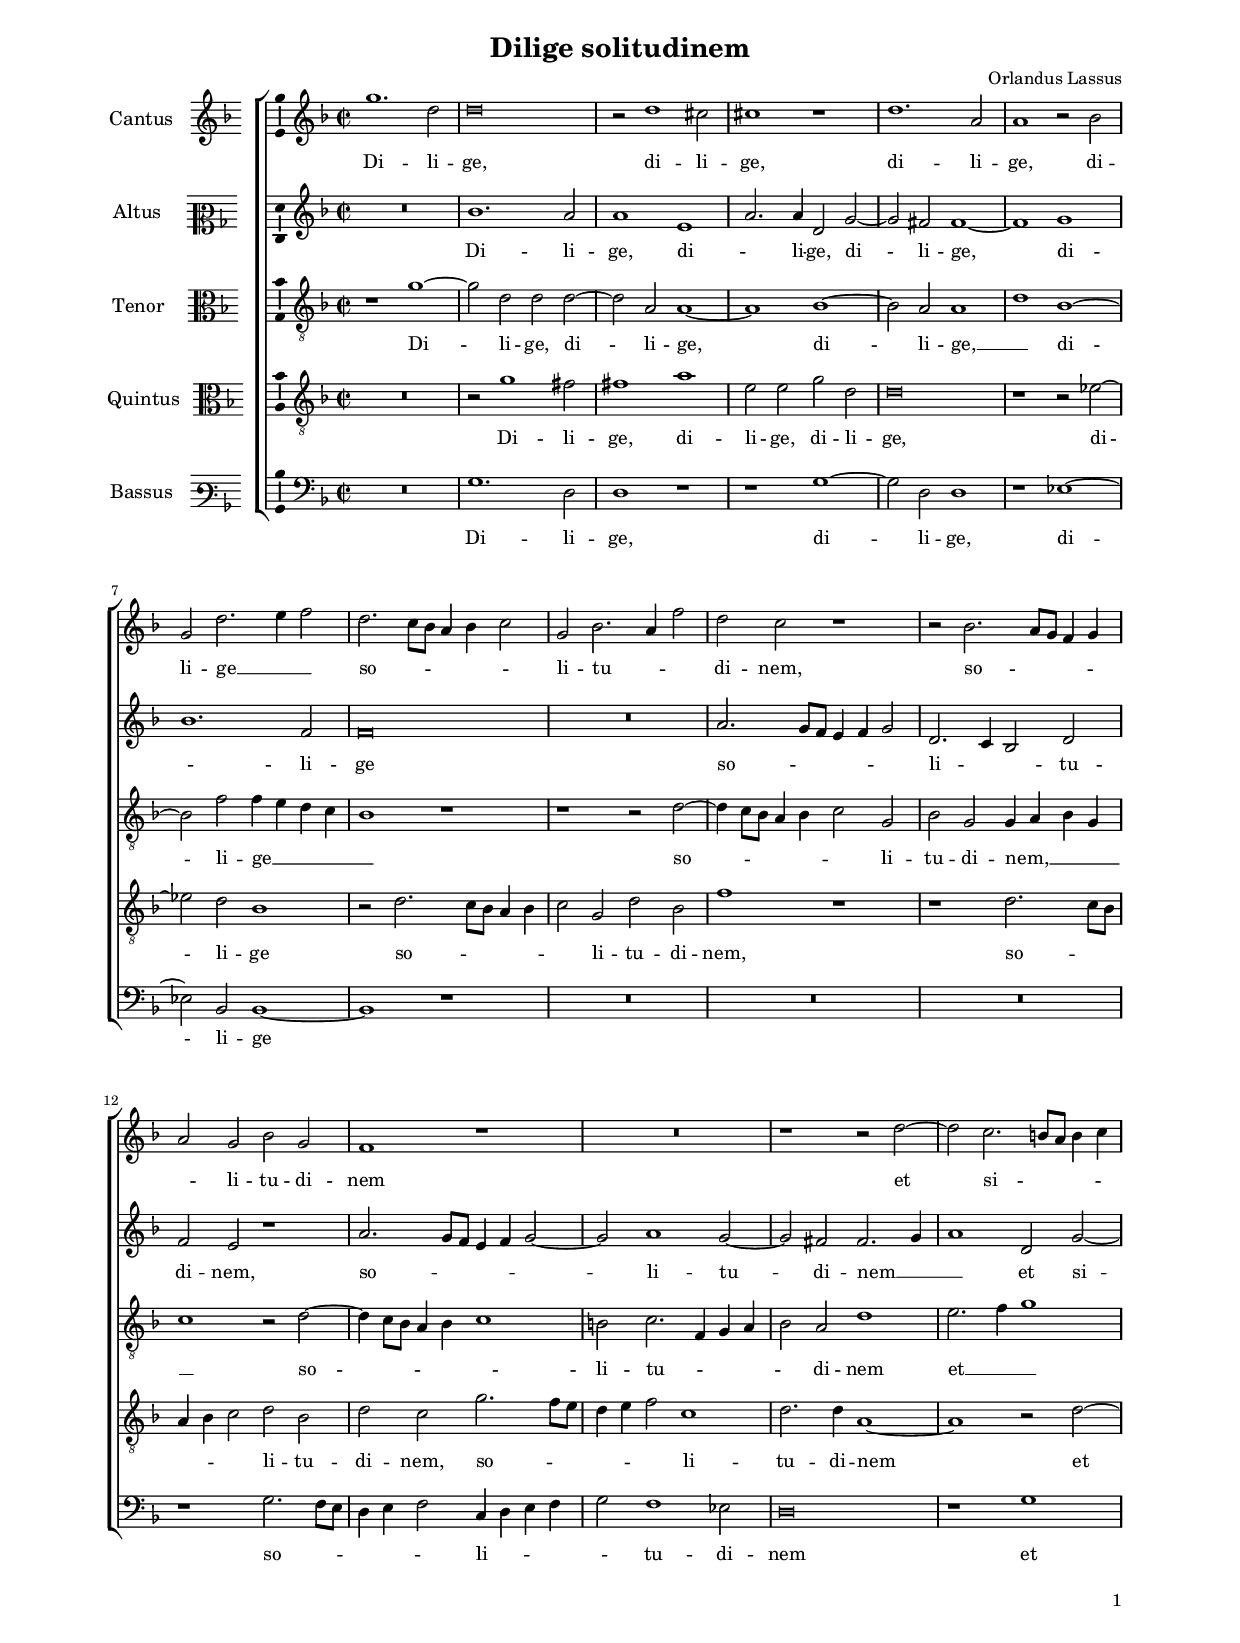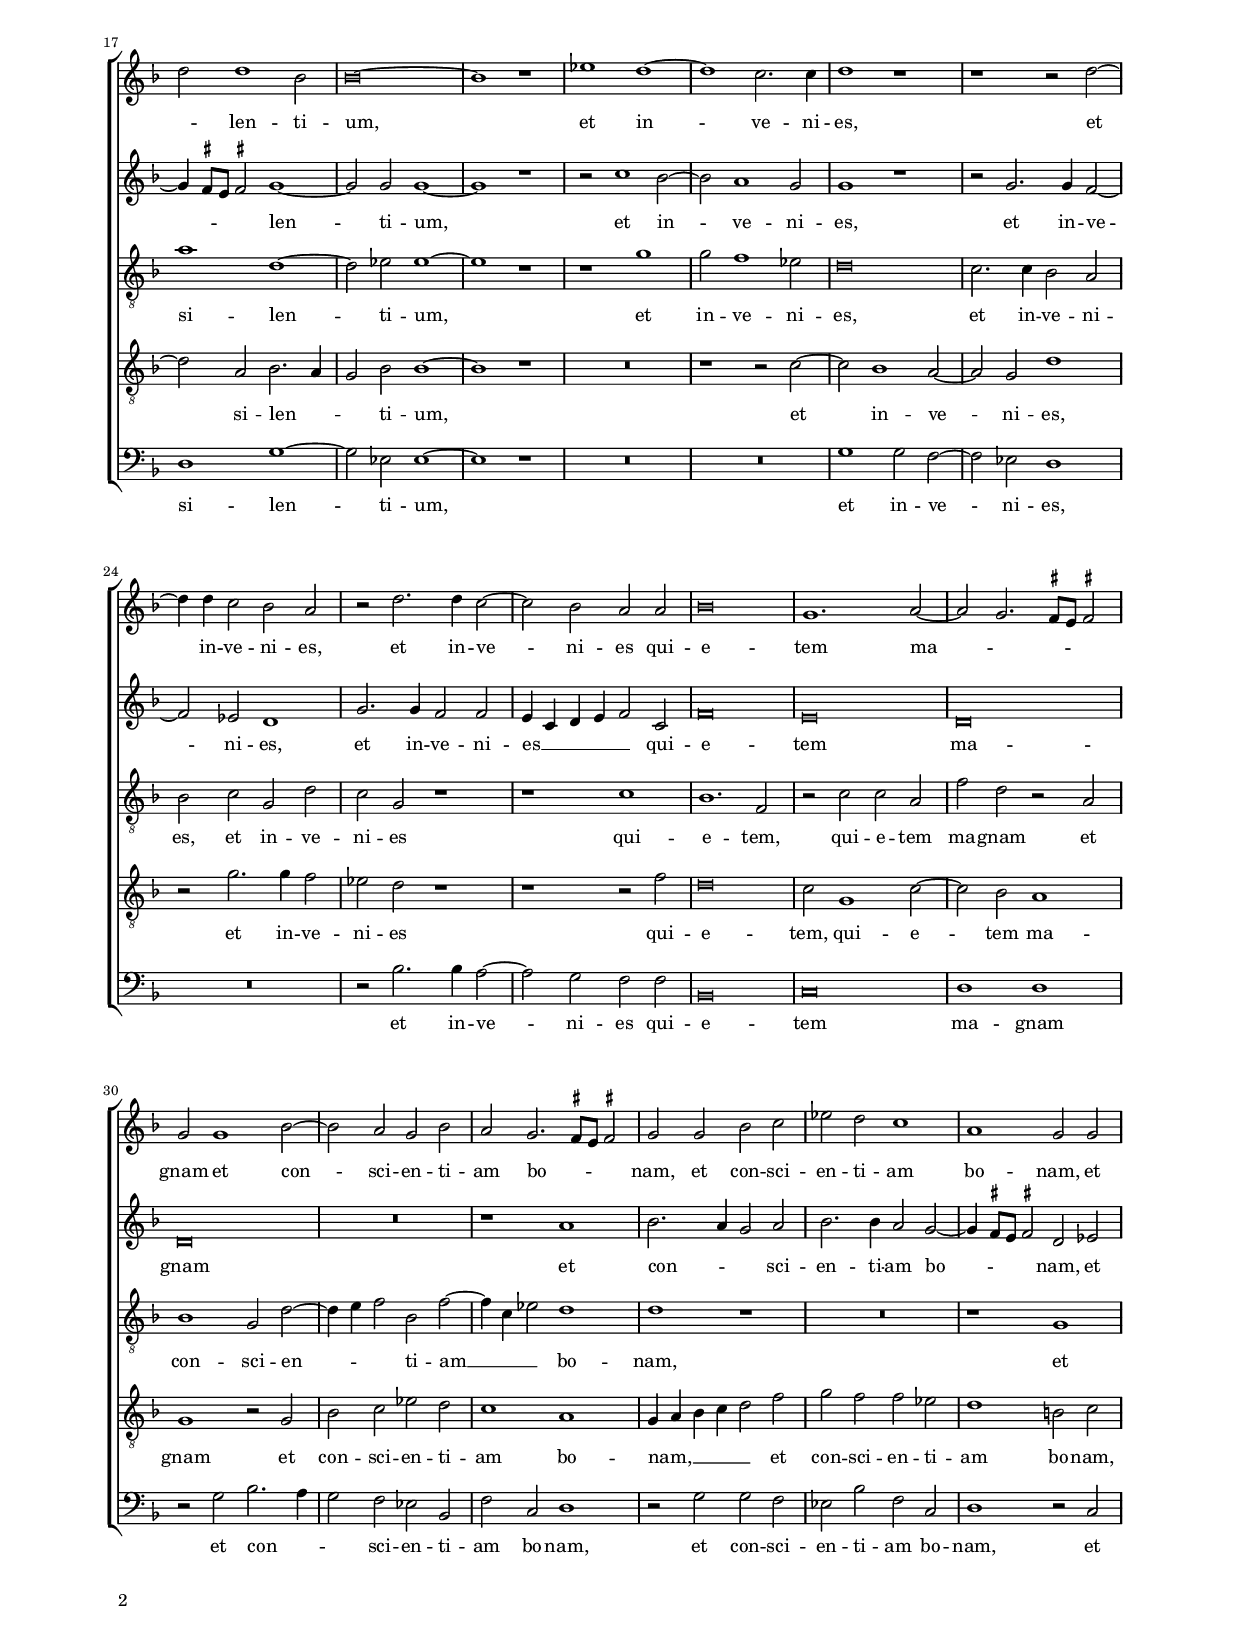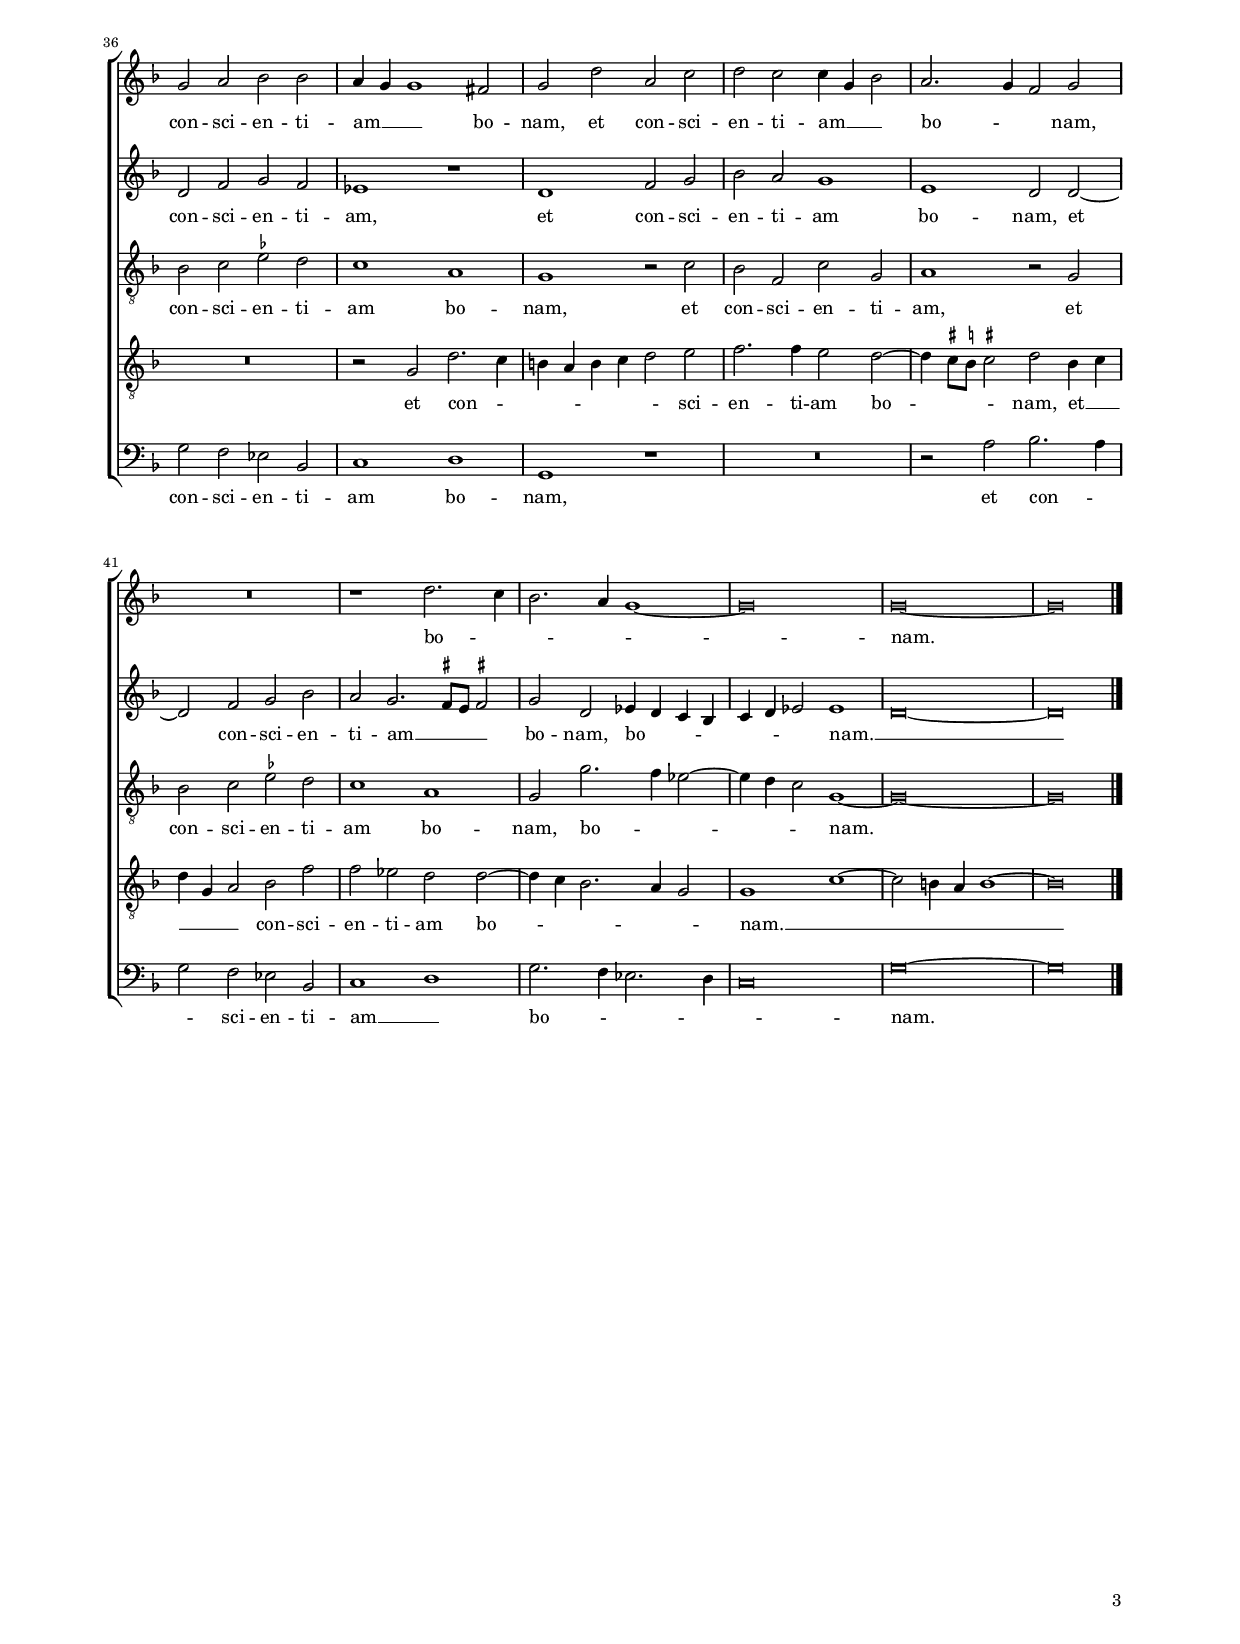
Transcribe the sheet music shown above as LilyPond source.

\header
{
  title="Dilige solitudinem"
  composer="Orlandus Lassus"
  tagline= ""
}

\version "2.20.0"
\language deutsch
#(set-global-staff-size 15)
% #(set-default-paper-size "letter")
#(ly:set-option 'point-and-click #f)


\paper
	{
	top-margin = 1.8 \cm
	bottom-margin = 1.2 \cm
	left-margin = 2 \cm
	right-margin = 2 \cm
	ragged-bottom = ##f
	ragged-last-bottom = ##t
	print-page-number = ##f
	system-system-spacing = #'((basic-distance . 17) (minimum-distance . 14) (padding . 7) (strechability . 150))
    oddFooterMarkup=\markup   \fill-line { "" \fromproperty #'page:page-number-string }
    evenFooterMarkup=\markup  \fill-line { \fromproperty #'page:page-number-string "" }
    last-bottom-spacing = #'((basic-distance . 12) (minimum-distance . 7) (padding . 4))
%	systems-per-page = 3
%   page-count = 3
%	min-systems-per-page = 3
%	print-all-headers = ##t
%	print-first-page-number = ##t
%	first-page-number = 1
	}

	
global = {
    % \set Staff.autoBeaming = ##f
	\key f \major
	\time 2/2 \set Score.measureLength = #(ly:make-moment 2/1)
    \set Score.tempoHideNote = ##t
    \tempo 2 = 90
    \skip 1*2*46 \bar "|."
	}

	ficta = { \once \set suggestAccidentals = ##t }

	forget = #(define-music-function (music) (ly:music?) #{
		\accidentalStyle forget
		$music
		\accidentalStyle default
		#})

 

incipitcantus = \markup { \score {
	{
	\set Staff.instrumentName = \markup { \fontsize #1 "Cantus" }
	\key f \major
	\clef violin
	s4 \bar ""
	}
	\layout  {
	raggedright = ##t
	indent = 1.6 \cm
	line-width = 2.2\cm
	\context { \Staff \remove Time_signature_engraver }
	\override Staff.Clef.Y-extent = #'(0 . 0)
	}} \hspace #1 }

      
incipitaltus = \markup { \score {
	{
	\set Staff.instrumentName = \markup { \fontsize #1 "Altus" }
	\key f \major
	\clef mezzosoprano
	s4 \bar ""
	}
	\layout  {
	raggedright = ##t
	indent = 1.6 \cm
	line-width = 2.2\cm
	\context { \Staff \remove Time_signature_engraver }
	\override Staff.Clef.Y-extent = #'(0 . 0)
	}} \hspace #1 }


incipittenor = \markup { \score {
	{
	\set Staff.instrumentName = \markup { \fontsize #1 "Tenor" }
	\key f \major
	\clef alto
	s4 \bar ""
	}
	\layout  {
	raggedright = ##t
	indent = 1.6 \cm
	line-width = 2.2\cm
	\context { \Staff \remove Time_signature_engraver }
	\override Staff.Clef.Y-extent = #'(0 . 0)
	}} \hspace #1 }
      
      
incipitquintus = \markup { \score {
	{
	\set Staff.instrumentName = \markup { \fontsize #1 "Quintus" }
	\key f \major
	\clef alto
	s4 \bar ""
	}
	\layout  {
	raggedright = ##t
	indent = 1.6 \cm
	line-width = 2.2\cm
	\context { \Staff \remove Time_signature_engraver }
	\override Staff.Clef.Y-extent = #'(0 . 0)
	}} \hspace #1 }
      
      
incipitbassus = \markup { \score {
	{
	\set Staff.instrumentName = \markup { \fontsize #1 "Bassus" }
	\key f \major
	\clef varbaritone
	s4 \bar ""
	}
	\layout  {
	raggedright = ##t
	indent = 1.6 \cm
	line-width = 2.2\cm
	\context { \Staff \remove Time_signature_engraver }
	\override Staff.Clef.Y-extent = #'(0 . 0)
	}} \hspace #1 }


cantus =  \relative c''
	{
	g'1. d2
	d\breve
	r2 d1 cis2
	cis1 r
%5
	d1. a2 |
	a1 r2 b
	g2 d'2. e4 f2
	d2. c8 b a4 b c2
	g2 b2. a4 f'2
%10
	d2 c r1 |
	r2 b2. a8 g f4 g
	a2 g b g
	f1 r
	R\breve
%15
	r1 r2 d'~ |
	d2 c2. h8 a h4 c
    d2 d1 b2	
	b\breve~
	b1 r
%20
	es1 d~ |
	d1 c2. c4
	d1 r
	r1 r2 d~
	d4 d c2 b a
%25
	r2 d2. d4 c2~ |
	c2 b a a
	b\breve
	g1. a2~
	a2 g2. \ficta fis8 e \ficta fis!2
%30
	g2 g1 b2~ |
	b2 a g b
	a2 g2. \ficta fis8 e \ficta fis!2
	g2 g b c
	es2 d c1
%35
	a1 g2 g |
	g2 a b b
	a4 g g1 fis2
	g2 d' a c
	d2 c c4 g b2
%40
	a2. g4 f2 g |
	R\breve
	r1 d'2. c4
	b2. a4 g1~
	g\breve
%45
	g\breve~ |
    g\breve |
	}


altus =  \relative c'
    {
	R\breve
	b'1. a2
	a1 e
	a2. a4 d,2 g~
%5
	g2 fis fis1~ |
	fis1 g
	b1. f2
	f\breve
	R\breve
%10
	a2. g8 f e4 f g2 |
	d2. c4 b2 d
	f2 e r1
	a2. g8 f e4 f g2~
	g2 a1 g2~
%15
	g2 fis fis2. g4 |
	a1 d,2 g~
	g4 \ficta fis8 e \ficta fis!2 g1~
	g2 g g1~
	g1 r
%20
	r2 c1 b2~ |
	b2 a1 g2
	g1 r
	r2 g2. g4 f2~
	f2 es d1
%25
	g2. g4 f2 f |
	e4 c d e f2 c
	f\breve
	e\breve
	d\breve
%30
	d\breve |
	R\breve
	r1 a'
	b2. a4 g2 a
	b2. b4 a2 g~
%35
	g4 \ficta fis8 e \ficta fis!2 d es |
	d2 f g f
	es1 r
	d1 f2 g
	b2 a g1
%40
	e1 d2 d~ |
	d2 f g b
	a2 g2. \ficta fis8 e \ficta fis!2
    g2 d es4 d c b 
	c4 d es2 es1
%45
	d\breve~
    d\breve |
	}


tenor =  \relative c'
	{
	r1 g'~
	g2 d d d~
	d2 a a1~
	a1 b~
%5
	b2 a a1 |
	d1 b~
	b2 f' f4 e d c
	b1 r
	r1 r2 d~
%10
	d4 c8 b a4 b c2 g |
	b2 g g4 a b g
	c1 r2 d~
	d4 c8 b a4 b c1
    h2 c2. f,4 g a
%15
	b2 a d1 |
	e2. f4 g1
	a1 d,~
	d2 es es1~
	es1 r
%20
	r1 g |
	g2 f1 es2
	d\breve
	c2. c4 b2 a
	b2 c g d'
%25
	c2 g r1 |
	r1 c
	b1. f2
	r2 c' c a
	f'2 d r a
%30
	b1 g2 d'~ |
	d4 e f2 b, f'~
	f4 c es2 d1
	d1 r
	R\breve
%35
	r1 g, |
	b2 c \ficta es d
	c1 a
	g1 r2 c
	b2 f c' g
%40
	a1 r2 g |
	b2 c \ficta es d
	c1 a
	g2 g'2. f4 es2~
	es4 d c2 g1~
%45
	g\breve~
    g\breve |
	}


quintus  =  \relative c'
	{
	R\breve
	r2 g'1 fis2
	fis1 a
	e2 e g d
%5
	d\breve |
	r1 r2 es~
	es2 d b1
	r2 d2. c8 b a4 b
	c2 g d' b
%10
	f'1 r |
	r1 d2. c8 b
	a4 b c2 d b
	d2 c g'2. f8 e
	d4 e f2 c1
%15
	d2. d4 a1~ |
	a1 r2 d~
	d2 a b2. a4
	g2 b b1~
	b1 r
%20
	R\breve |
	r1 r2 c~
	c2 b1 a2~
	a2 g d'1
	r2 g2. g4 f2
%25
	es2 d r1 |
	r1 r2 f
	d\breve
	c2 g1 c2~
	c2 b a1
%30
	g1 r2 g |
	b2 c es d
	c1 a
	g4 a b c d2 f
	g2 f f es
%35
	d1 h2 c |
	R\breve
	r2 g d'2. c4
	h4 a h c d2 e
	f2. f4 e2 d~
%40
	d4 \ficta cis8 \ficta h \ficta cis!2 d \forget b4 \forget c |
	d4 g, a2 b f'
	f2 es d d~
	d4 c b2. a4 g2
	g1 c~
%45
	c2 h4 a h1~ |
	h\breve |
	}


bassus  =  \relative c
	{
	R\breve
	g'1. d2
	d1 r
	r1 g~
%5
	g2 d d1 |
	r1 es~
	es2 b b1~
	b1 r
	R\breve
%10
	R\breve |
	R\breve
	r1 g'2. f8 e
	d4 e f2 c4 d e f
	g2 f1 es2
%15
	d\breve |
	r1 g
	d1 g~
	g2 es es1~
	es1 r
%20
	R\breve |
	R\breve
	g1 g2 f~
	f2 es d1
	R\breve
%25
	r2 b'2. b4 a2~ |
	a2 g f f
	b,\breve
	c\breve
    d1 d	
%30
	r2 g b2. a4 |
	g2 f es b
	f'2 c d1
	r2 g g f
	es2 b' f c
%35
	d1 r2 c |
	g'2 f es b
	c1 d
	g,1 r
	R\breve
%40
	r2 a' b2. a4 |
	g2 f es b
	c1 d
	g2. f4 es2. d4
	c\breve
%45
	g'\breve~
	g\breve |
	}


lyricscantus = \lyricmode {
	Di -- li -- ge,
    di -- li -- ge,
    di -- li -- ge,
    di -- li -- ge __ _ _ 
    so -- _ _ _ _ _ li -- tu -- _ _ di -- nem,
    so -- _ _ _ _ _ li -- tu -- di -- nem
    et si -- _ _ _ _ _ len -- ti -- um,
    et in -- ve -- ni -- es,
    et in -- ve -- ni -- es,
    et in -- ve -- ni -- es
    qui -- e -- tem ma -- _ _ _ _ gnam
    et con -- sci -- en -- ti -- am bo -- _ _ _ nam,
    et con -- sci -- en -- ti -- am bo -- nam,
    et con -- sci -- en -- ti -- am __ _ _ bo -- nam,
    et con -- sci -- en -- ti -- am __ _ _ bo -- _ _ nam,
    bo -- _ _ _ _ nam.
	}


lyricsaltus = \lyricmode {
	Di -- li -- ge,
    di -- _ li -- ge,
    di -- li -- ge,
    di -- _ li -- ge
    so -- _ _ _ _ _ li -- _ _ tu -- di -- nem,
    so -- _ _ _ _ _ li -- tu -- di -- nem __ _ _ 
    et si -- _ _ _ len -- ti -- um,
    et in -- ve -- ni -- es,
    et in -- ve -- ni -- es,
    et in -- ve -- ni -- es __ _ _ _ _
    qui -- e -- tem ma -- gnam
    et con -- _ _ sci -- en -- ti -- am bo -- _ _ _ nam,
    et con -- sci -- en -- ti -- am,
    et con -- sci -- en -- ti -- am bo -- nam,
    et con -- sci -- en -- ti -- am __ _ _ _ bo -- nam,
    bo -- _ _ _ _ _ _ nam. __ _
	}


lyricstenor = \lyricmode {
	Di -- li -- ge,
    di -- li -- ge,
    di -- li -- ge, __ _
    di -- li -- ge __ _ _ _ _
    so -- _ _ _ _ _ li -- tu -- di -- nem, __ _ _ _ _
    so -- _ _ _ _ _ li -- tu -- _ _ _ _ di -- nem
    et __ _ _ si -- len -- ti -- um,
    et in -- ve -- ni -- es,
    et in -- ve -- ni -- es,
    et in -- ve -- ni -- es
    qui -- e -- tem,
    qui -- e -- tem ma -- gnam
    et con -- sci -- en -- _ _ ti -- am __ _ _ bo -- nam,
    et con -- sci -- en -- ti -- am bo -- nam,
    et con -- sci -- en -- ti -- am,
    et con -- sci -- en -- ti -- am bo -- nam,
    bo -- _ _ _ _ nam.	
	}


lyricsquintus = \lyricmode {
	Di -- li -- ge,
    di -- li -- ge,
    di -- li -- ge,
    di -- li -- ge
    so -- _ _ _ _ _ li -- tu -- di -- nem,
    so -- _ _ _ _ _ li -- tu -- di -- nem,
    so -- _ _ _ _ _ li -- tu -- di -- nem
    et si -- len -- _ _ ti -- um,
    et in -- ve -- ni -- es,
    et in -- ve -- ni -- es
    qui -- e -- tem,
    qui -- e -- tem ma -- gnam
    et con -- sci -- en -- ti -- am bo -- nam, __ _ _ _ _
    et con -- sci -- en -- ti -- am bo -- nam,
    et con -- _ _ _ _ _ _ sci -- en -- ti -- am bo -- _ _ _ nam,
    et __ _ _ _ _ con -- sci -- en -- ti -- am bo -- _ _ _ _ nam. __ _ _ _ _
	}


lyricsbassus = \lyricmode {
	Di -- li -- ge,
    di -- li -- ge,
    di -- li -- ge
    so -- _ _ _ _ _ li -- _ _ _ _ tu -- di -- nem
    et si -- len -- ti -- um,
    et in -- ve -- ni -- es,
    et in -- ve -- ni -- es
    qui -- e -- tem ma -- gnam
    et con -- _ _ sci -- en -- ti -- am bo -- nam,
    et con -- sci -- en -- ti -- am bo -- nam,
    et con -- sci -- en -- ti -- am bo -- nam,
    et con -- _ _ sci -- en -- ti -- am __ _ bo -- _ _ _ _ nam.
	}


\score
{  
    % \transpose {
	\new ChoirStaff \with { \override StaffGrouper.staff-staff-spacing.basic-distance = #12 }
	<<

	\new Staff << \global
	\new Voice="v1" {
		\set Staff.instrumentName=\incipitcantus
%		\set Staff.instrumentName= "S"
		\set Staff.midiInstrument = "reed organ"
		\clef violin
		\cantus }
	\new Lyrics \lyricsto "v1" {\lyricscantus }
	>>


	\new Staff << \global
	\new Voice="v2" {
		\set Staff.instrumentName=\incipitaltus
%		\set Staff.instrumentName= "A"
		\set Staff.midiInstrument = "reed organ"
                \clef violin % "G_8"
		\altus}
	\new Lyrics \lyricsto "v2" {\lyricsaltus }
	>>


	\new Staff << \global
	\new Voice="v3" {
		\set Staff.instrumentName=\incipittenor
%		\set Staff.instrumentName= "T"
		\set Staff.midiInstrument = "reed organ"
		\clef "G_8"
		\tenor }
	\new Lyrics \lyricsto "v3" {\lyricstenor }
	>>


	\new Staff << \global
	\new Voice="v5" {
		\set Staff.instrumentName=\incipitquintus
%		\set Staff.instrumentName= "Q"
		\set Staff.midiInstrument = "reed organ"
		\clef "G_8"
		\quintus}
	\new Lyrics \lyricsto "v5" {\lyricsquintus }
	>>


	\new Staff << \global
	\new Voice="v4" {
		\set Staff.instrumentName=\incipitbassus
%		\set Staff.instrumentName= "B"
		\set Staff.midiInstrument = "reed organ"
		\clef bass 
		\bassus }
	\new Lyrics \lyricsto "v4" {\lyricsbassus}
	>>

	>>
	% } % transpose

	\layout
	{
	indent = 2.5\cm
	\context { \Lyrics \override VerticalAxisGroup.nonstaff-relatedstaff-spacing.padding = #1.4 }
%	\context { \Lyrics \override LyricText.font-size = #1 }
	\context { \Staff \override TimeSignature.break-visibility = #end-of-line-invisible }
	\context { \Staff \consists "Ambitus_engraver" }
%   \context { \Staff \consists "Custos_engraver" }
%   \context { \Staff \override Custos.style = #'mensural }
%	\context { \Voice \override Slur.transparent = ##t }
	\context { \Score \override BarNumber.padding = #2 }
	\context { \Voice \override NoteHead.style = #'baroque }
	}

\midi
	{
    	
	}

}


% EOF
